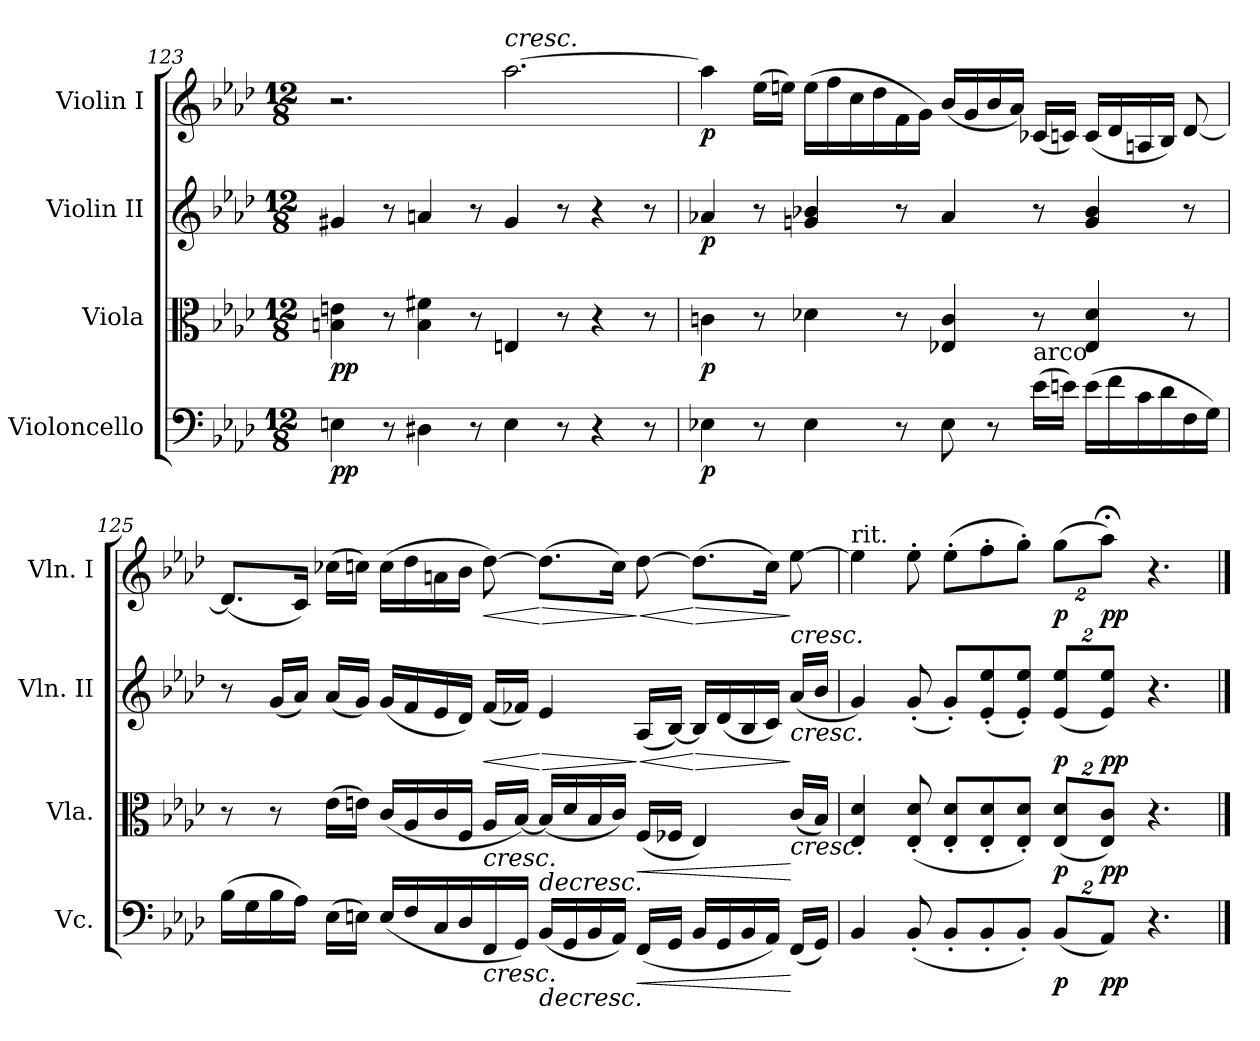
**kern	**dynam	**kern	**dynam	**kern	**dynam	**kern	**dynam
*part4	*part4	*part3	*part3	*part2	*part2	*part1	*part1
*staff4	*staff4	*staff3	*staff3	*staff2	*staff2	*staff1	*staff1
*I"Violoncello	*	*I"Viola	*	*I"Violin II	*	*I"Violin I	*
*I'Vc.	*	*I'Vla.	*	*I'Vln. II	*	*I'Vln. I	*
*clefF4	*	*clefC3	*	*clefG2	*	*clefG2	*
*k[b-e-a-d-]	*	*k[b-e-a-d-]	*	*k[b-e-a-d-]	*	*k[b-e-a-d-]	*
*A-:	*	*A-:	*	*A-:	*	*A-:	*
*M12/8	*	*M12/8	*	*M12/8	*	*M12/8	*
=123	=123	=123	=123	=123	=123	=123	=123
!	!LO:DY:b	!	!LO:DY:b	!	!	!	!
4En\	pp	4Bn\ 4en\	pp	4g#X/	.	2.r	.
8r	.	8r	.	8r	.	.	.
4D#X\	.	4B\ 4f#X\	.	4an/	.	.	.
8r	.	8r	.	8r	.	.	.
!	!	!	!	!	!	!LO:TX:a:i:t=cresc.	!
4E\	.	4En/	.	4g#/	.	[2.aa-\	.
8r	.	8r	.	8r	.	.	.
4r	.	4r	.	4r	.	.	.
8r	.	8r	.	8r	.	.	.
=124	=124	=124	=124	=124	=124	=124	=124
!	!LO:DY:b	!	!LO:DY:b	!	!LO:DY:b	!	!LO:DY:b
4E-X\	p	4cn\	p	4a-X/	p	4aa-\]	p
8r	.	8r	.	8r	.	(>16ee-\LL	.
.	.	.	.	.	.	16een\JJ)	.
4E-\	.	4d-X\	.	4gn/ 4b-X/	.	(>16ee\LL	.
.	.	.	.	.	.	16ff\	.
.	.	.	.	.	.	16cc\	.
.	.	.	.	.	.	16dd-\	.
8r	.	8r	.	8r	.	16f\	.
.	.	.	.	.	.	16g\JJ)	.
8E-\	.	4E-X/ 4c/	.	4a-/	.	(<16b-/LL	.
.	.	.	.	.	.	16g/	.
8r	.	.	.	.	.	16b-/	.
.	.	.	.	.	.	16a-/JJ)	.
!LO:TX:a:t=arco	!	!	!	!	!	!	!
(>16e-\LL	.	8r	.	8r	.	(<16c-X/LL	.
16en\JJ)	.	.	.	.	.	16cn/JJ)	.
(>16e\LL	.	4E-/ 4d-/	.	4g/ 4b-/	.	(<16c/LL	.
16f\	.	.	.	.	.	16d-/	.
16c\	.	.	.	.	.	16An/	.
16d-\	.	.	.	.	.	16B-/JJ)	.
16F\	.	8r	.	8r	.	[8d-/	.
16G\JJ)	.	.	.	.	.	.	.
=125	=125	=125	=125	=125	=125	=125	=125
(>16B-\LL	.	8r	.	8r	.	(<8.d-/L]	.
16G\	.	.	.	.	.	.	.
16B-\	.	8r	.	(<16g/LL	.	.	.
16A-\JJ)	.	.	.	16a-/JJ)	.	16c/Jk)	.
(>16E-\LL	.	(>16e-\LL	.	(<16a-/LL	.	(>16cc-X\LL	.
16En\JJ)	.	16en\JJ)	.	16g/JJ)	.	16ccn\JJ)	.
(<16E/LL	.	(<16c/LL	.	(<16g/LL	.	(>16cc\LL	.
16F/	.	16A-/	.	16f/	.	16dd-\	.
16C/	.	16c/	.	16e-/	.	16an\	.
16D-/	.	16F/JJ	.	16d-/JJ)	.	16b-\JJ	.
!	!LO:HP:b	!	!LO:HP:b	!	!LO:HP:b	!	!LO:HP:b
16FF/	<	16A-/LL	<	(<16f/LL	<	[8dd-\)	<
16GG/JJ)	.	[16B-/JJ)	.	16f-X/JJ)	.	.	.
!	!LO:HP:b	!	!LO:HP:b	!	!LO:HP:n=1:b	!	!LO:HP:n=1:b
(<16BB-/LL	>	(<16B-/LL]	>	4e-/	[ >	(>8.dd-\L]	[ >
16GG/	.	16d-/	.	.	.	.	.
16BB-/	.	16B-/	.	.	.	.	.
16AA-/JJ)	.	16c/JJ)	.	.	.	16cc\Jk)	.
!	!LO:HP:n=1:b	!	!LO:HP:n=1:b	!	!LO:HP:n=1:b	!	!LO:HP:n=1:b
(<16FF/LL	[ <	(<16F/LL	[ <	(<16A-/LL	] <	[8dd-\	] <
16GG/JJ	.	16F-X/JJ	.	[16B-/JJ)	.	.	.
!	!	!	!	!	!LO:HP:n=1:b	!	!LO:HP:n=1:b
16BB-/LL	]	4E-/)	]	16B-/LL]	[ >	(>8.dd-\L]	[ >
16GG/	.	.	.	(<16d-/	.	.	.
16BB-/	.	.	.	16B-/	.	.	.
16AA-/JJ)	.	.	.	16c/JJ)	.	16cc\Jk)	.
!	!	!	!	!	!	!LO:TX:b:i:t=cresc.	!
!	!	!	!	!LO:TX:b:i:t=cresc.	!	!	!
!	!	!LO:TX:b:i:t=cresc.	!	!	!	!	!
(<16FF/LL	[	(<16c/LL	[	(<16a-/LL	]	[8ee-\	]
16GG/JJ)	.	16B-/JJ)	.	16b-/JJ	.	.	.
=126	=126	=126	=126	=126	=126	=126	=126
!	!	!	!	!	!	!LO:TX:a:t=rit.	!
4BB-/	.	4E-/ 4d-/	.	4g/)	.	4ee-\]	.
(<8BB-'/	.	(<8E-/' 8d-/'	.	(<8g'/	.	8ee-'\	.
8BB-'/L	.	8E-/' 8d-/'L	.	8g'/L)	.	(>8ee-'\L	.
8BB-'/	.	8E-/' 8d-/'	.	(<8e-/' 8ee-/'	.	8ff'\	.
8BB-'/J)	.	8E-/' 8d-/'J)	.	8e-/' 8ee-/'J)	.	8gg'\J)	.
*Xbrackettup	*	*Xbrackettup	*	*Xbrackettup	*	*Xbrackettup	*
!	!LO:DY:b	!	!LO:DY:b	!	!LO:DY:b	!	!LO:DY:b
(<16%3BB-/L	p	(<16%3E-/ 16%3d-/L	p	(<16%3e-/ 16%3ee-/L	p	(>16%3gg\L	p
!	!LO:DY:b	!	!LO:DY:b	!	!LO:DY:b	!	!LO:DY:b
16%3AA-/J)	pp	16%3E-/ 16%3c/J)	pp	16%3e-/ 16%3ee-/J)	pp	16%3aa-;<\J)	pp
4.r	.	4.r	.	4.r	.	4.r	.
==	==	==	==	==	==	==	==
*-	*-	*-	*-	*-	*-	*-	*-
